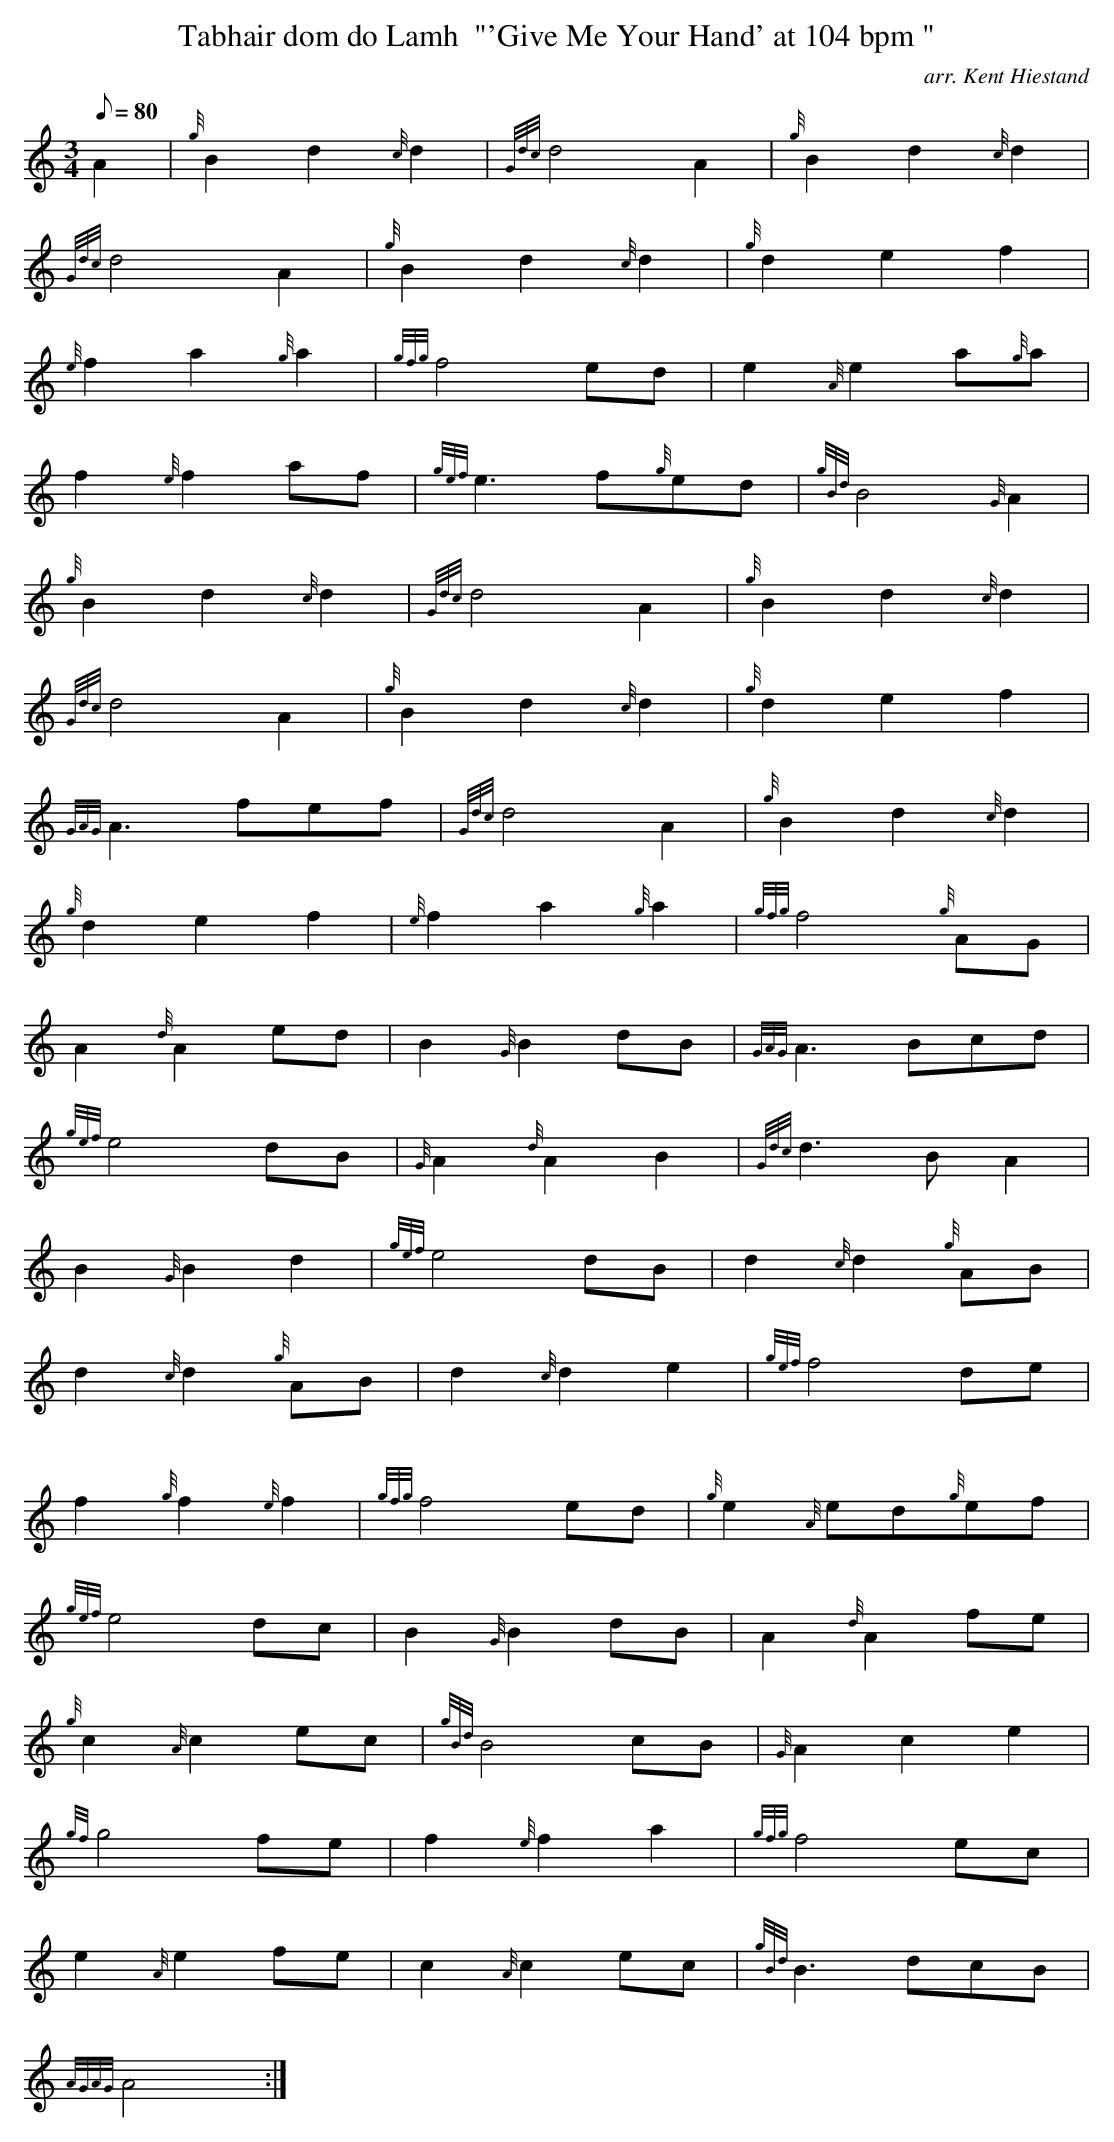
X:1
T:Tabhair dom do Lamh  "'Give Me Your Hand' at 104 bpm "
M:3/4
L:1/8
Q:80
C:arr. Kent Hiestand
K:HP
A2 | \
{g}B2d2{c}d2 | \
{Gdc}d4A2 | \
{g}B2d2{c}d2 |
{Gdc}d4A2 | \
{g}B2d2{c}d2 | \
{g}d2e2f2 |
{e}f2a2{g}a2 | \
{gfg}f4ed | \
e2{A}e2a{g}a |
f2{e}f2af | \
{gef}e3f{g}ed | \
{gBd}B4{G}A2 |
{g}B2d2{c}d2 | \
{Gdc}d4A2 | \
{g}B2d2{c}d2 |
{Gdc}d4A2 | \
{g}B2d2{c}d2 | \
{g}d2e2f2 |
{GAG}A3fef | \
{Gdc}d4A2 | \
{g}B2d2{c}d2 |
{g}d2e2f2 | \
{e}f2a2{g}a2 | \
{gfg}f4{g}AG |
A2{d}A2ed | \
B2{G}B2dB | \
{GAG}A3Bcd |
{gef}e4dB | \
{G}A2{d}A2B2 | \
{Gdc}d3BA2 |
B2{G}B2d2 | \
{gef}e4dB | \
d2{c}d2{g}AB |
d2{c}d2{g}AB | \
d2{c}d2e2 | \
{gef}f4de |
f2{g}f2{e}f2 | \
{gfg}f4ed | \
{g}e2{A}ed{g}ef |
{gef}e4dc | \
B2{G}B2dB | \
A2{d}A2fe |
{g}c2{A}c2ec | \
{gBd}B4cB | \
{G}A2c2e2 |
{gf}g4fe | \
f2{e}f2a2 | \
{gfg}f4ec |
e2{A}e2fe | \
c2{A}c2ec | \
{gBd}B3dcB |
{AGAG}A4 :|
